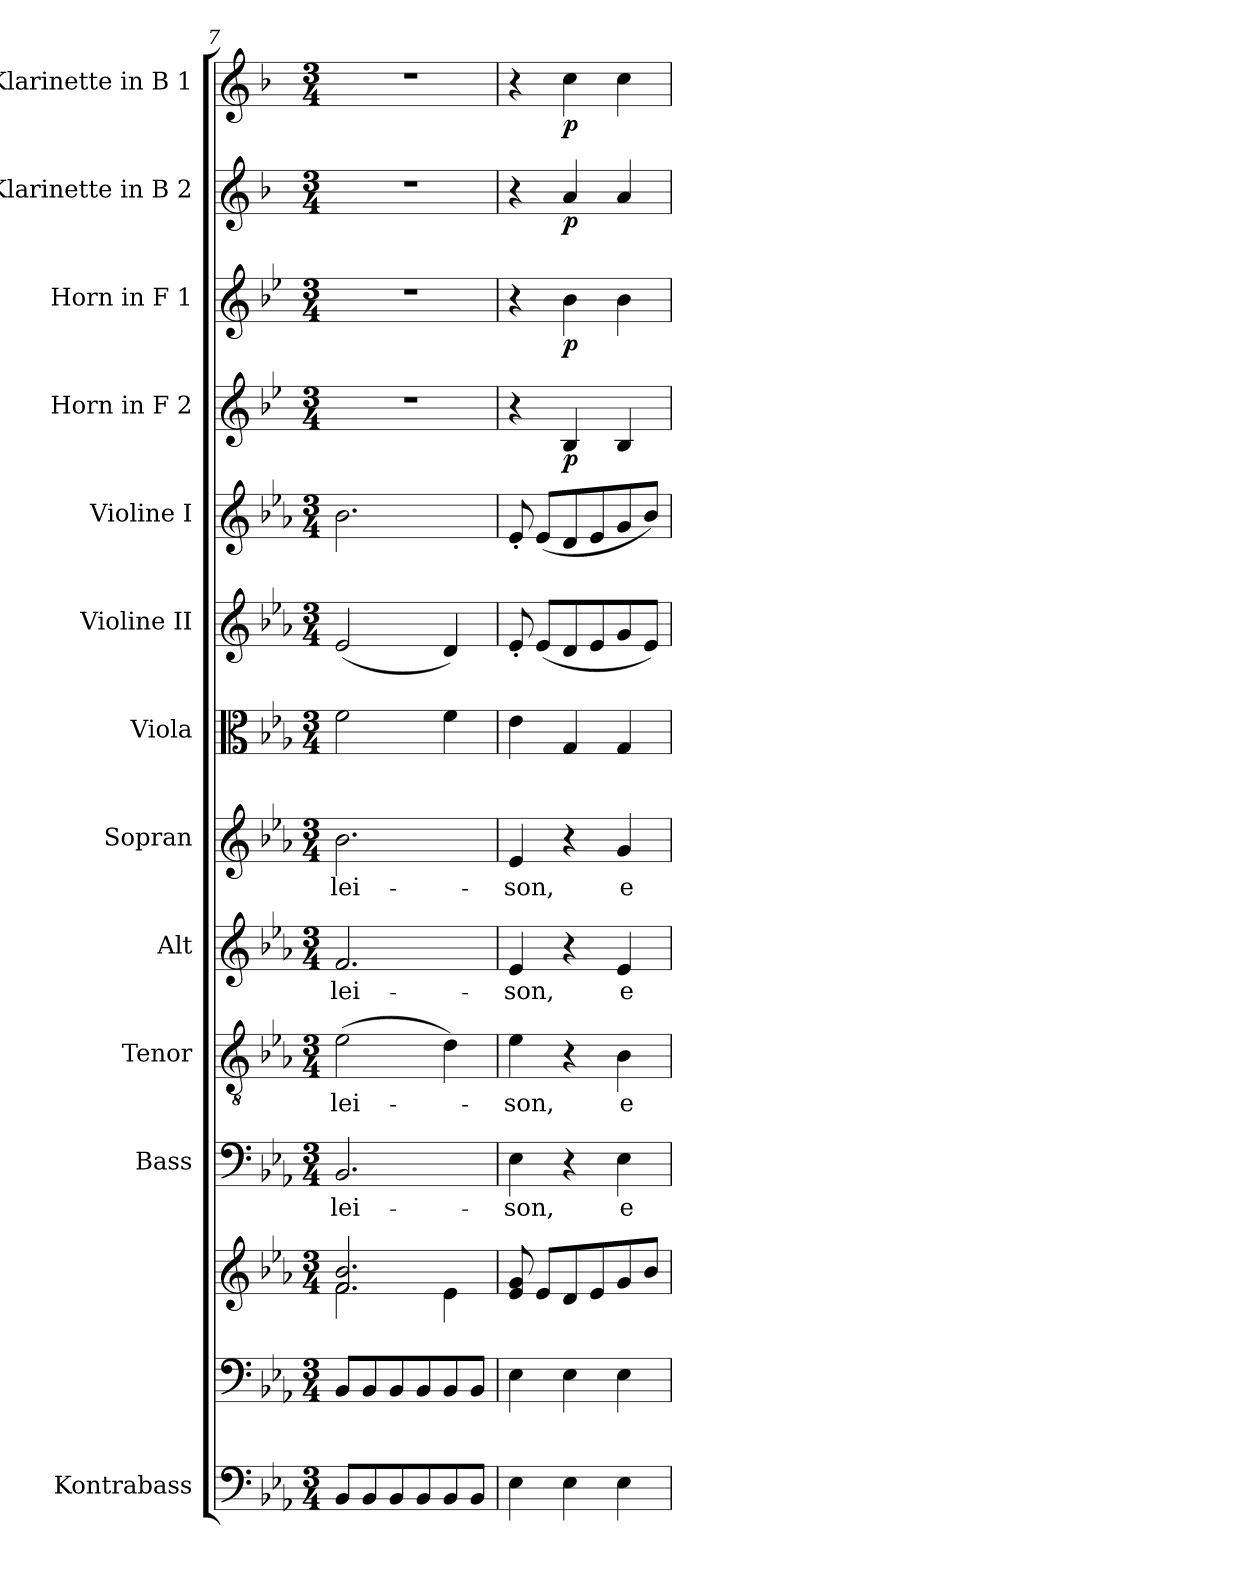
**kern	**kern	**kern	**kern	**text	**kern	**text	**kern	**text	**kern	**text	**kern	**kern	**kern	**kern	**dynam	**kern	**dynam	**kern	**dynam	**kern	**dynam
*part13	*part12	*part12	*part11	*part11	*part10	*part10	*part9	*part9	*part8	*part8	*part7	*part6	*part5	*part4	*part4	*part3	*part3	*part2	*part2	*part1	*part1
*staff14	*staff13	*staff12	*staff11	*staff11	*staff10	*staff10	*staff9	*staff9	*staff8	*staff8	*staff7	*staff6	*staff5	*staff4	*staff4	*staff3	*staff3	*staff2	*staff2	*staff1	*staff1
*I"Kontrabass	*	*	*I"Bass	*	*I"Tenor	*	*I"Alt	*	*I"Sopran	*	*I"Viola	*I"Violine II	*I"Violine I	*I"Horn in F 2	*	*I"Horn in F 1	*	*I"Klarinette in B 2	*	*I"Klarinette in B 1	*
*I'Kb.	*	*	*I'B	*	*I'T	*	*I'A	*	*I'S	*	*I'Vla.	*I'Vl. II	*I'Vl. I	*I'Hrn. 2	*	*I'Hrn. 1	*	*	*	*	*
*clefF4	*clefF4	*clefG2	*clefF4	*	*clefGv2	*	*clefG2	*	*clefG2	*	*clefC3	*clefG2	*clefG2	*clefG2	*	*clefG2	*	*clefG2	*	*clefG2	*
*ITrd7c12	*	*	*	*	*	*	*	*	*	*	*	*	*	*ITrd4c7	*	*ITrd4c7	*	*ITrd1c2	*	*ITrd1c2	*
*k[b-e-a-]	*k[b-e-a-]	*k[b-e-a-]	*k[b-e-a-]	*	*k[b-e-a-]	*	*k[b-e-a-]	*	*k[b-e-a-]	*	*k[b-e-a-]	*k[b-e-a-]	*k[b-e-a-]	*k[b-e-a-]	*	*k[b-e-a-]	*	*k[b-e-a-]	*	*k[b-e-a-]	*
*E-:	*E-:	*E-:	*E-:	*	*E-:	*	*E-:	*	*E-:	*	*E-:	*E-:	*E-:	*E-:	*	*E-:	*	*E-:	*	*E-:	*
*M3/4	*M3/4	*M3/4	*M3/4	*	*M3/4	*	*M3/4	*	*M3/4	*	*M3/4	*M3/4	*M3/4	*M3/4	*	*M3/4	*	*M3/4	*	*M3/4	*
=7	=7	=7	=7	=7	=7	=7	=7	=7	=7	=7	=7	=7	=7	=7	=7	=7	=7	=7	=7	=7	=7
*	*	*^	*	*	*	*	*	*	*	*	*	*	*	*	*	*	*	*	*	*	*
!	!	!	!	!	!LO:LY:b	!	!LO:LY:b	!	!LO:LY:b	!	!LO:LY:b	!	!	!	!	!	!	!	!	!	!	!
8BBB-/L	8BB-/L	2.f/ 2.b-/	2f\	2.BB-/	-lei-	(>2e-\	-lei-	2.f/	-lei-	2.b-\	-lei-	2f\	(<2e-/	2.b-\	2.r	.	2.r	.	2.r	.	2.r	.
8BBB-/	8BB-/	.	.	.	.	.	.	.	.	.	.	.	.	.	.	.	.	.	.	.	.	.
8BBB-/	8BB-/	.	.	.	.	.	.	.	.	.	.	.	.	.	.	.	.	.	.	.	.	.
8BBB-/	8BB-/	.	.	.	.	.	.	.	.	.	.	.	.	.	.	.	.	.	.	.	.	.
8BBB-/	8BB-/	.	4e-\	.	.	4d\)	.	.	.	.	.	4f\	4d/)	.	.	.	.	.	.	.	.	.
8BBB-/J	8BB-/J	.	.	.	.	.	.	.	.	.	.	.	.	.	.	.	.	.	.	.	.	.
*	*	*v	*v	*	*	*	*	*	*	*	*	*	*	*	*	*	*	*	*	*	*	*
!!LO:PB:g=z
=8	=8	=8	=8	=8	=8	=8	=8	=8	=8	=8	=8	=8	=8	=8	=8	=8	=8	=8	=8	=8	=8
!	!	!	!	!LO:LY:b	!	!LO:LY:b	!	!LO:LY:b	!	!LO:LY:b	!	!	!	!	!	!	!	!	!	!	!
4EE-\	4E-\	8e-/ 8g/	4E-\	-son,	4e-\	-son,	4e-/	-son,	4e-/	-son,	4e-\	8e-'</	8e-'</	4r	.	4r	.	4r	.	4r	.
.	.	8e-/L	.	.	.	.	.	.	.	.	.	(<8e-/L	(<8e-/L	.	.	.	.	.	.	.	.
!	!	!	!	!	!	!	!	!	!	!	!	!	!	!	!LO:DY:b	!	!LO:DY:b	!	!LO:DY:b	!	!LO:DY:b
4EE-\	4E-\	8d/	4r	.	4r	.	4r	.	4r	.	4G/	8d/	8d/	4E-/	p	4e-\	p	4g/	p	4b-\	p
.	.	8e-/	.	.	.	.	.	.	.	.	.	8e-/	8e-/	.	.	.	.	.	.	.	.
!	!	!	!	!LO:LY:b	!	!LO:LY:b	!	!LO:LY:b	!	!LO:LY:b	!	!	!	!	!	!	!	!	!	!	!
4EE-\	4E-\	8g/	4E-\	e-	4B-\	e-	4e-/	e-	4g/	e-	4G/	8g/	8g/	4E-/	.	4e-\	.	4g/	.	4b-\	.
.	.	8b-/J	.	.	.	.	.	.	.	.	.	8e-/J)	8b-/J)	.	.	.	.	.	.	.	.
=	=	=	=	=	=	=	=	=	=	=	=	=	=	=	=	=	=	=	=	=	=
*-	*-	*-	*-	*-	*-	*-	*-	*-	*-	*-	*-	*-	*-	*-	*-	*-	*-	*-	*-	*-	*-
